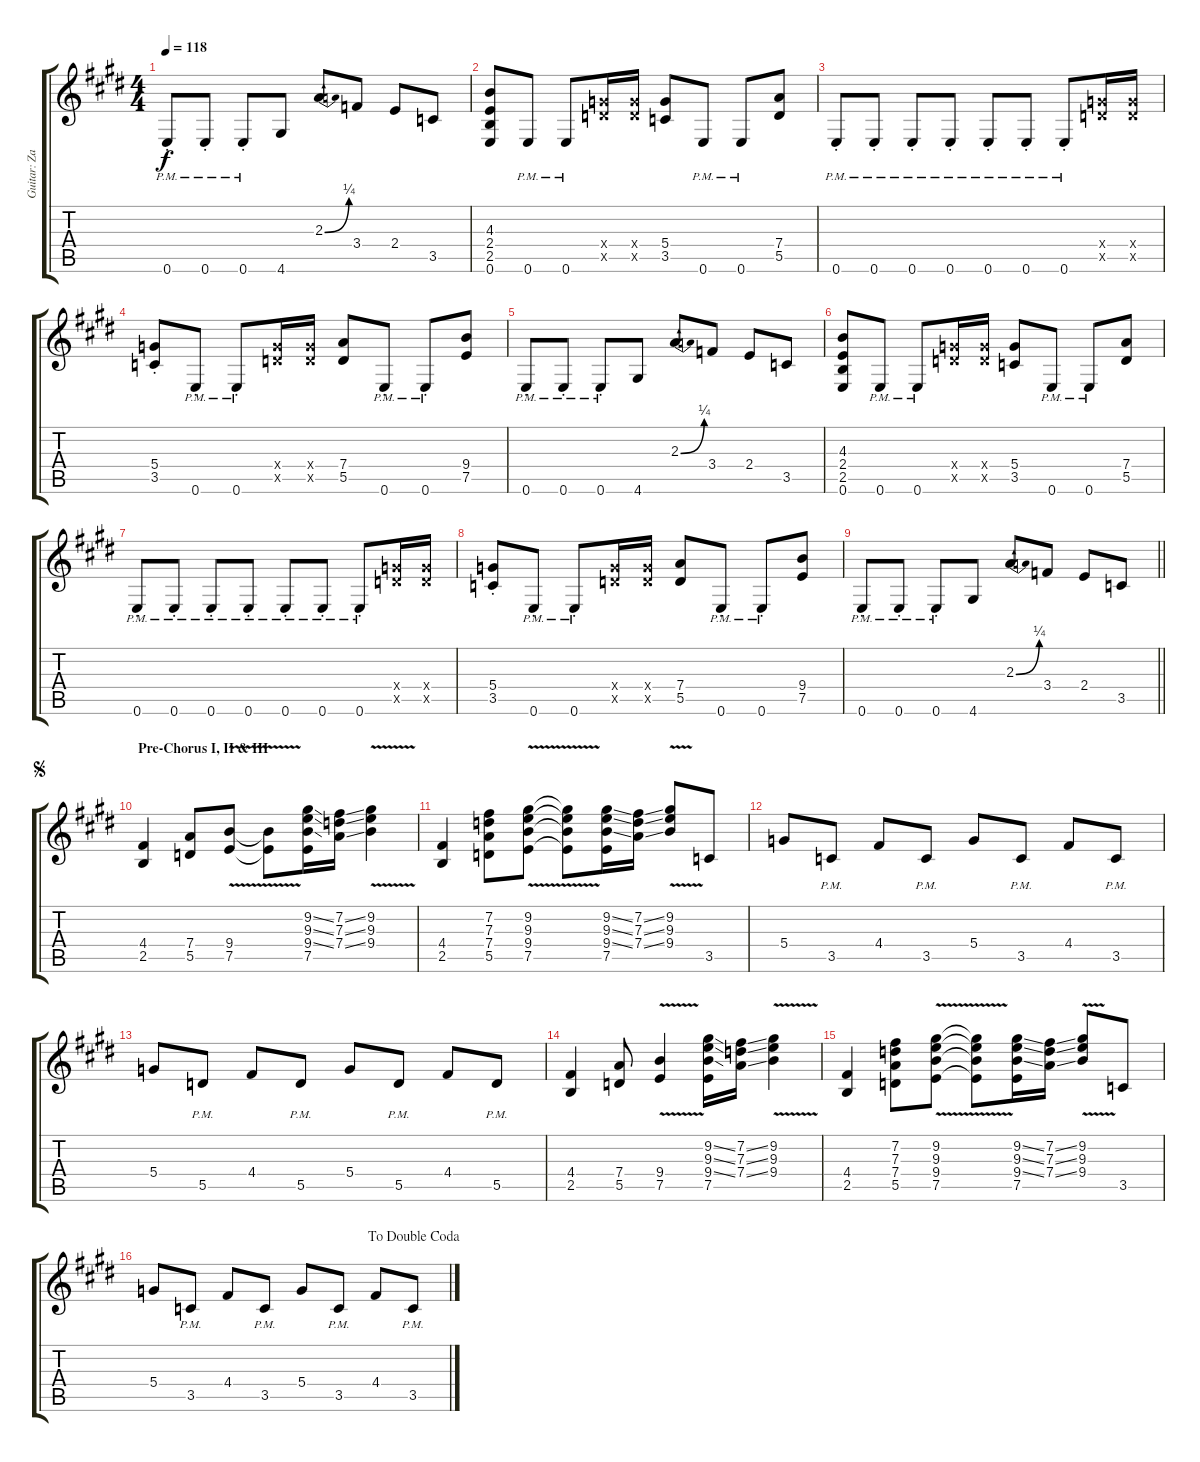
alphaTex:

\track ("Guitar: Zakk" "Guitar: Za") {instrument distortionguitar}
\staff {score tabs}
\tuning (E4 B3 G3 D3 A2 E2) {hide}
\ts (4 4)
\tempo 118
\clef g2
\ks e
0.6{pm st}.8{dy f} 0.6{pm st}.8 0.6{pm st}.8 4.6.8 2.3{be (bend 0 0 60 1)}.8 3.4.8 2.4.8 3.5.8 |
(4.3 2.4 2.5 0.6).8 0.6{pm}.8 0.6{pm}.8 (5.4{x} 5.5{x}).16 (5.4{x} 5.5{x}).16 (5.4 3.5).8 0.6{pm}.8 0.6{pm}.8 (7.4 5.5).8 |
0.6{pm st}.8 0.6{pm st}.8 0.6{pm st}.8 0.6{pm st}.8 0.6{pm st}.8 0.6{pm st}.8 0.6{pm st}.8 (5.4{x} 5.5{x}).16 (5.4{x} 5.5{x}).16 |
(5.4{st} 3.5{st}).8 0.6{pm st}.8 0.6{pm st}.8 (5.4{x} 5.5{x}).16 (5.4{x} 5.5{x}).16 (7.4 5.5).8 0.6{pm st}.8 0.6{pm st}.8 (9.4 7.5).8 |
0.6{pm st}.8 0.6{pm st}.8 0.6{pm st}.8 4.6.8 2.3{be (bend 0 0 60 1)}.8 3.4.8 2.4.8 3.5.8 |
(4.3 2.4 2.5 0.6).8 0.6{pm}.8 0.6{pm}.8 (5.4{x} 5.5{x}).16 (5.4{x} 5.5{x}).16 (5.4 3.5).8 0.6{pm}.8 0.6{pm}.8 (7.4 5.5).8 |
0.6{pm st}.8 0.6{pm st}.8 0.6{pm st}.8 0.6{pm st}.8 0.6{pm st}.8 0.6{pm st}.8 0.6{pm st}.8 (5.4{x} 5.5{x}).16 (5.4{x} 5.5{x}).16 |
(5.4{st} 3.5{st}).8 0.6{pm st}.8 0.6{pm st}.8 (5.4{x} 5.5{x}).16 (5.4{x} 5.5{x}).16 (7.4 5.5).8 0.6{pm st}.8 0.6{pm st}.8 (9.4 7.5).8 |
\barLineRight lightlight
0.6{pm st}.8 0.6{pm st}.8 0.6{pm st}.8 4.6.8 2.3{be (bend 0 0 60 1)}.8 3.4.8 2.4.8 3.5.8 |
\section ("" "Pre-Chorus I, II & III")
\jump segno
(4.4 2.5).4 (7.4 5.5).8 (9.4{v} 7.5{v}).8 (9.4{v t} 7.5{v t}).8 (9.2{ss} 9.3{ss} 9.4{ss} 7.5).16 (7.2{ss} 7.3{ss} 7.4{ss}).16 (9.2{v} 9.3{v} 9.4{v}).4 |
(4.4 2.5).4 (7.2 7.3 7.4 5.5).8 (9.2{v} 9.3{v} 9.4{v} 7.5{v}).8 (9.2{v t} 9.3{v t} 9.4{v t} 7.5{v t}).8 (9.2{ss} 9.3{ss} 9.4{ss} 7.5).16 (7.2{ss} 7.3{ss} 7.4{ss}).16 (9.2{v} 9.3{v} 9.4{v}).8 3.5.8 |
5.4.8 3.5{pm}.8 4.4.8 3.5{pm}.8 5.4.8 3.5{pm}.8 4.4.8 3.5{pm}.8 |
5.4.8 5.5{pm}.8 4.4.8 5.5{pm}.8 5.4.8 5.5{pm}.8 4.4.8 5.5{pm}.8 |
(4.4 2.5).4 (7.4 5.5).8 (9.4{v} 7.5{v}).4 (9.2{ss} 9.3{ss} 9.4{ss} 7.5).16 (7.2{ss} 7.3{ss} 7.4{ss}).16 (9.2{v} 9.3{v} 9.4{v}).4 |
(4.4 2.5).4 (7.2 7.3 7.4 5.5).8 (9.2{v} 9.3{v} 9.4{v} 7.5{v}).8 (9.2{v t} 9.3{v t} 9.4{v t} 7.5{v t}).8 (9.2{ss} 9.3{ss} 9.4{ss} 7.5).16 (7.2{ss} 7.3{ss} 7.4{ss}).16 (9.2{v} 9.3{v} 9.4{v}).8 3.5.8 |
\jump dadoublecoda
5.4.8 3.5{pm}.8 4.4.8 3.5{pm}.8 5.4.8 3.5{pm}.8 4.4.8 3.5{pm}.8
